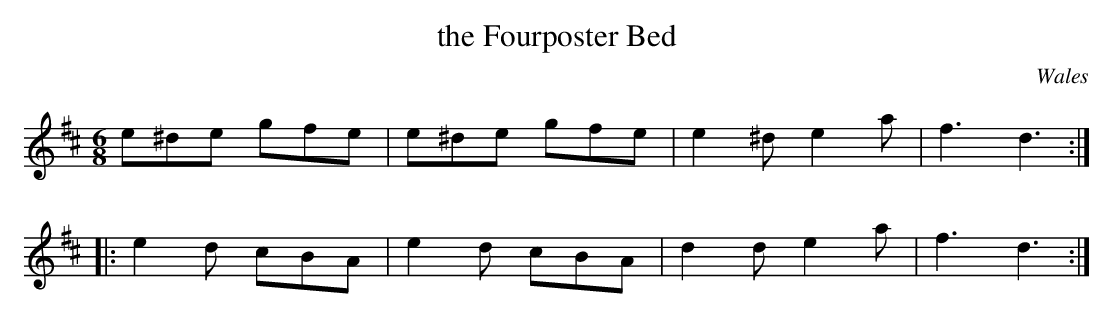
X:1
T:the Fourposter Bed
M:6/8
O:Wales
K:D major
e^de gfe | e^de gfe | e2^d e2a | f3 d3 :|
|: e2d cBA | e2d cBA | d2d e2a | f3 d3 :|
